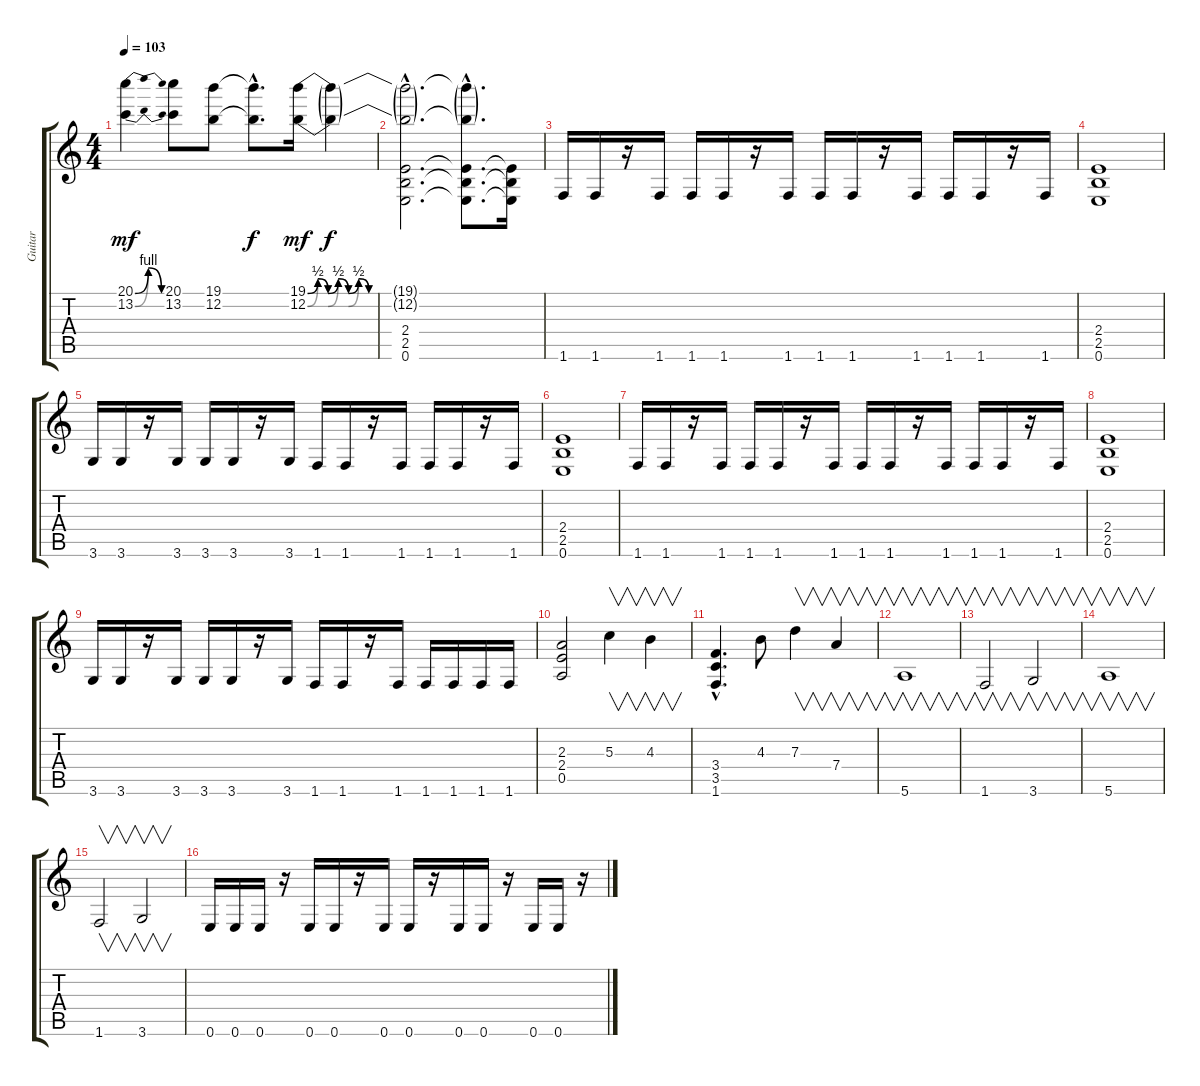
\track ("Guitar" "Guitar") {instrument distortionguitar}
\staff {score tabs}
\tuning (E4 B3 G3 D3 A2 E2) {hide}
\ts (4 4)
\tempo 103
\clef g2
\ks c
(20.1{be (bendrelease 0 0 15 4 45 4 60 0)} 13.2{be (bendrelease 0 0 15 4 45 4 60 0)}).4{dy mf} (20.1 13.2).8 (19.1 12.2).8 (19.1{hac t} 12.2{hac t}).8{d dy f} (19.1{be (custom 0 0 3 2 6 0 9 2 12 0 15 2 18 0 60 0)} 12.2{be (custom 0 0 3 2 6 0 9 2 12 0 15 2 18 0 60 0)}).16{dy mf} (19.1{t} 12.2{t}).4{dy f} |
(19.1{hac t} 12.2{hac t} 2.4{hac} 2.5{hac} 0.6{hac}).2{d volume 13} (19.1{hac t} 12.2{hac t} 2.4{hac t} 2.5{hac t} 0.6{hac t}).8{d} (2.4{t} 2.5{t} 0.6{t}).16 |
1.6.16 1.6.16 r.16 1.6.16 1.6.16 1.6.16 r.16 1.6.16 1.6.16 1.6.16 r.16 1.6.16 1.6.16 1.6.16 r.16 1.6.16 |
(2.4 2.5 0.6).1 |
3.6.16 3.6.16 r.16 3.6.16 3.6.16 3.6.16 r.16 3.6.16 1.6.16 1.6.16 r.16 1.6.16 1.6.16 1.6.16 r.16 1.6.16 |
(2.4 2.5 0.6).1 |
1.6.16 1.6.16 r.16 1.6.16 1.6.16 1.6.16 r.16 1.6.16 1.6.16 1.6.16 r.16 1.6.16 1.6.16 1.6.16 r.16 1.6.16 |
(2.4 2.5 0.6).1 |
3.6.16 3.6.16 r.16 3.6.16 3.6.16 3.6.16 r.16 3.6.16 1.6.16 1.6.16 r.16 1.6.16 1.6.16 1.6.16 1.6.16 1.6.16 |
(2.3 2.4 0.5).2 5.3.4{v volume 13 balance 0} 4.3.4{v} |
(3.4{hac} 3.5{hac} 1.6{hac}).4{d} 4.3.8 7.3.4{v} 7.4.4{v} |
5.6.1{v balance 8} |
1.6.2{v} 3.6.2{v} |
5.6.1{v} |
1.6.2{v} 3.6.2{v} |
0.6.16{balance 0} 0.6.16 0.6.16 r.16 0.6.16 0.6.16 r.16 0.6.16 0.6.16 r.16 0.6.16 0.6.16 r.16 0.6.16 0.6.16 r.16
